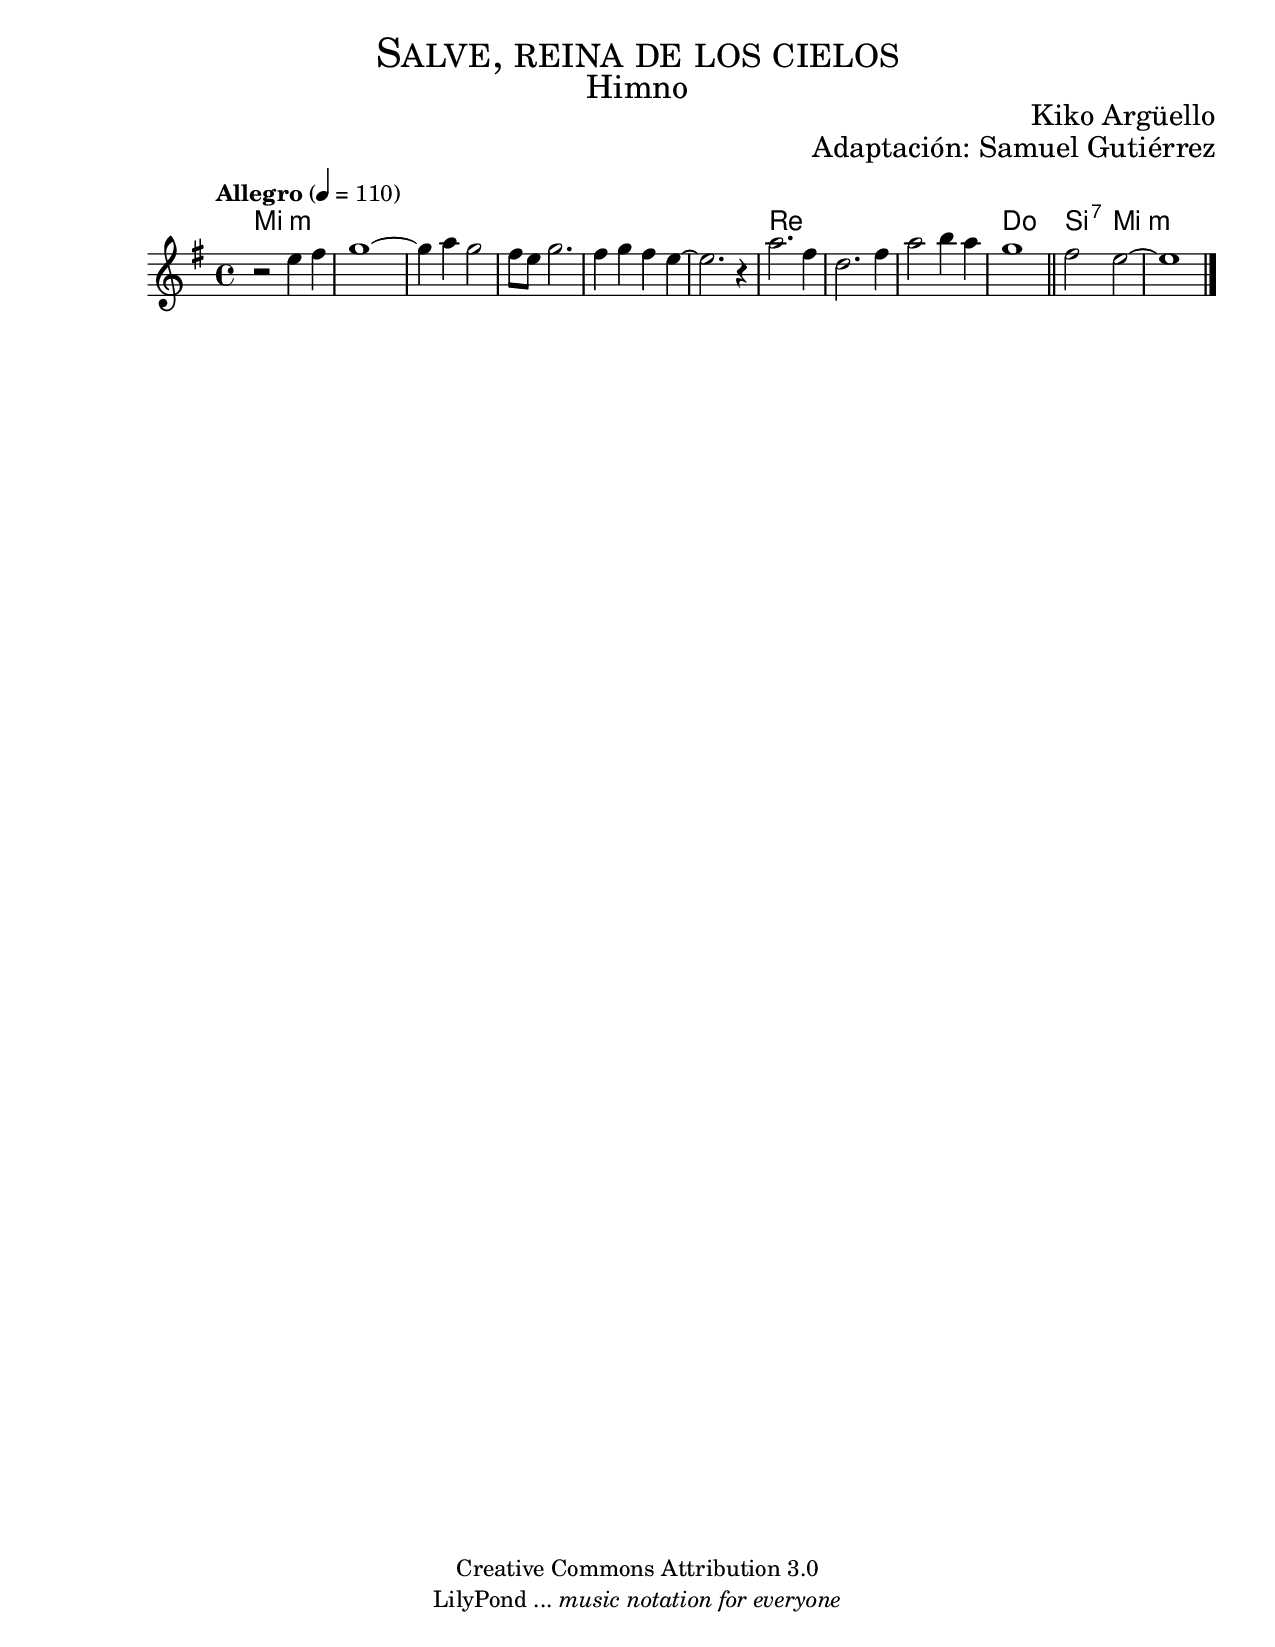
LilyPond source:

% ****************************************************************
%	Aclamad al Señor - Flauta
%	by serach.sam@
% ****************************************************************
\language "espanol"
\version "2.23.2"

%#(set-global-staff-size 22)

\markup { \fill-line { \center-column { \fontsize #5 \smallCaps "Salve, reina de los cielos" \fontsize #3 "Himno" } } }
\markup { \fill-line { \fontsize #2 "" \fontsize #2 "Kiko Argüello"  } }
\markup { \fill-line { " " \right-column { \fontsize #2 "Adaptación: Samuel Gutiérrez"  } } }
\header {
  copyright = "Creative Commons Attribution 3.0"
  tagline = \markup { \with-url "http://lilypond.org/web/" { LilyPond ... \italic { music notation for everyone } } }
  breakbefore = ##t
}

global = {
  \tempo "Allegro" 4 = 110
  \time 4/4
  \key la \minor
  s1*12
  \bar "|."
}

melodia = \relative do'' {
  r2 la'4 si 
  do1~
  do4 re4 do2 
  si8 la do2. 
  si4 do si la~
  la2. r4
  re2. si4
  sol2. si4
  re2 mi4 re
  do1
  \bar "||"
  si2 la~ |
  la1 |
}

armonias = \new ChordNames {
  \set chordChanges = ##t
  \italianChords
  \chordmode {
   la1:m la1:m la1:m la1:m la1:m la1:m sol1 sol1 sol1 fa1 mi2:7 la2:m 
  }
}

\score {
  <<
    \transpose la mi {\armonias}
    \new Staff {
      \set Staff.midiInstrument = #"oboe"
      <<
      \transpose la mi {<< \melodia \global >>}
    >>
    }
  >>
  \midi {}
  \layout {}
}

\paper {
  #(set-paper-size "letter")
}
